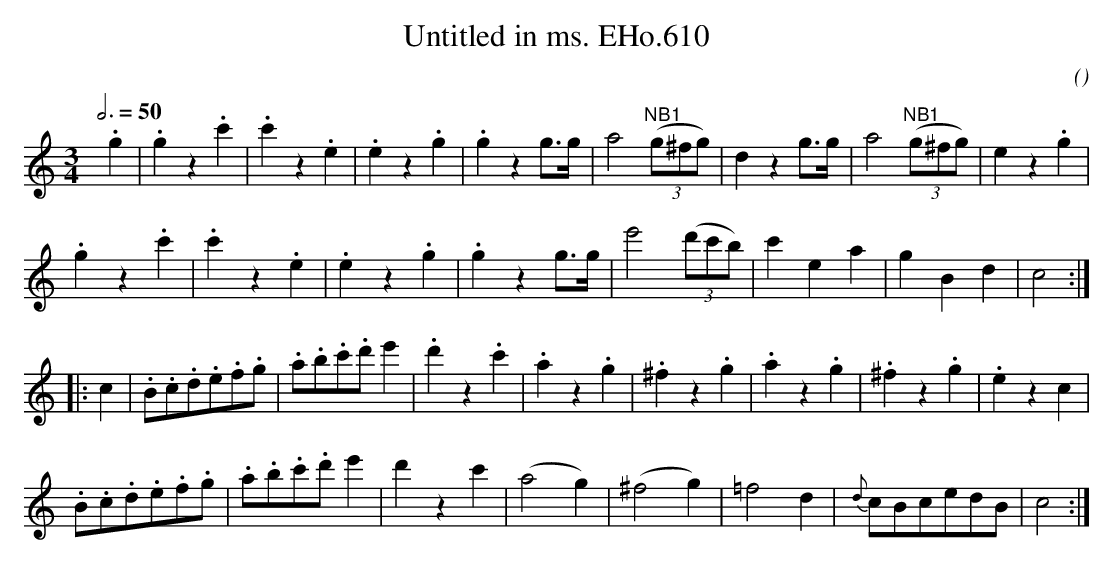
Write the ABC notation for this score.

X:1
T:Untitled in ms. EHo.610
M:3/4
L:1/8
Q:3/4=50
C:
O:
K:C
y.g2 | .g2z2.c'2 | .c'2z2.e2 | .e2z2.g2 | .g2z2g>g | a4 "NB1"(3(g^fg) | d2z2g>g | a4"NB1"(3(g^fg) | e2z2.g2 |
.g2z2.c'2 | .c'2z2.e2 | .e2z2.g2 | .g2z2g>g | e'4 (3(d'c'b) | c'2e2a2 | g2B2d2 | c4 :|
|:c2 | .B.c.d.e.f.g | .a.b.c'.d'e'2 | .d'2z2.c'2 | .a2z2.g2 | .^f2z2.g2 | .a2z2.g2 | .^f2z2.g2 | .e2z2c2 |
.B.c.d.e.f.g | .a.b.c'.d' e'2 | d'2z2c'2 | (a4g2) | (^f4g2) | =f4d2 | {d}cBcedB | c4 :|
